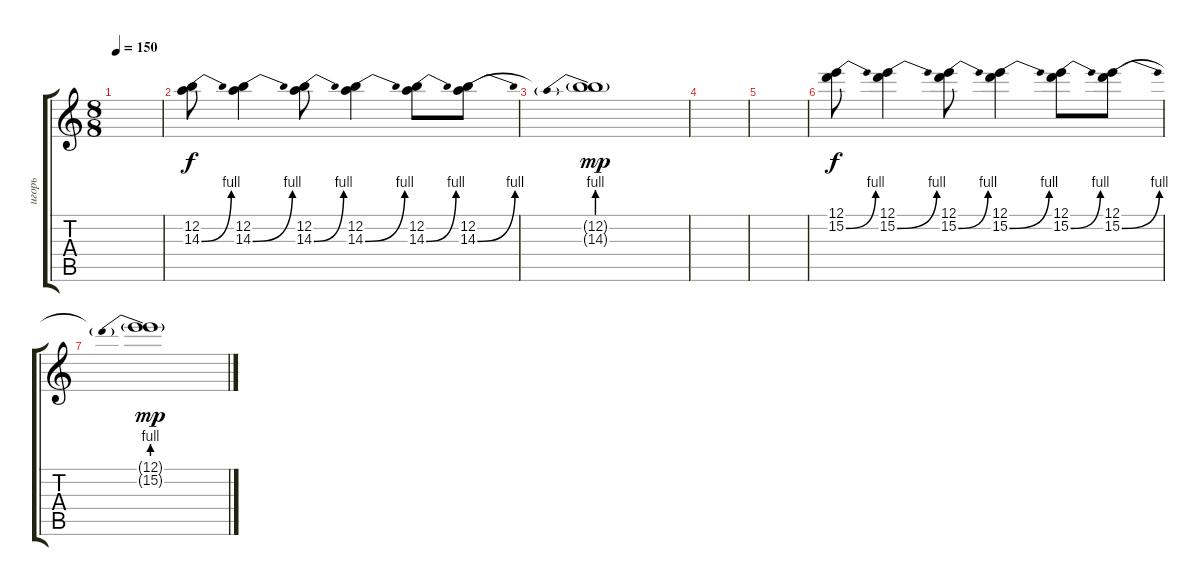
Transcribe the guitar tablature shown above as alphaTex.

\track ("игорь" "игорь") {instrument overdrivenguitar}
\staff {score tabs}
\tuning (E4 B3 G3 D3 A2 E2) {hide}
\ts (8 8)
\tempo 150
\clef g2
\ks c
|
(12.2 14.3{be (bend 0 0 60 4)}).8{dy f volume 16} (12.2 14.3{be (bend 0 0 60 4)}).4 (12.2 14.3{be (bend 0 0 60 4)}).8 (12.2 14.3{be (bend 0 0 60 4)}).4 (12.2 14.3{be (bend 0 0 60 4)}).8 (12.2 14.3{be (bend 0 0 60 4)}).8{volume 5} |
(12.2{t} 14.3{be (prebend 0 4 60 4) g}).1{dy mp} |
|
|
(12.1 15.2{be (bend 0 0 60 4)}).8{dy f volume 16} (12.1 15.2{be (bend 0 0 60 4)}).4 (12.1 15.2{be (bend 0 0 60 4)}).8 (12.1 15.2{be (bend 0 0 60 4)}).4 (12.1 15.2{be (bend 0 0 60 4)}).8 (12.1 15.2{be (bend 0 0 60 4)}).8{volume 5} |
(12.1{t} 15.2{be (prebend 0 4 60 4) g}).1{dy mp}
